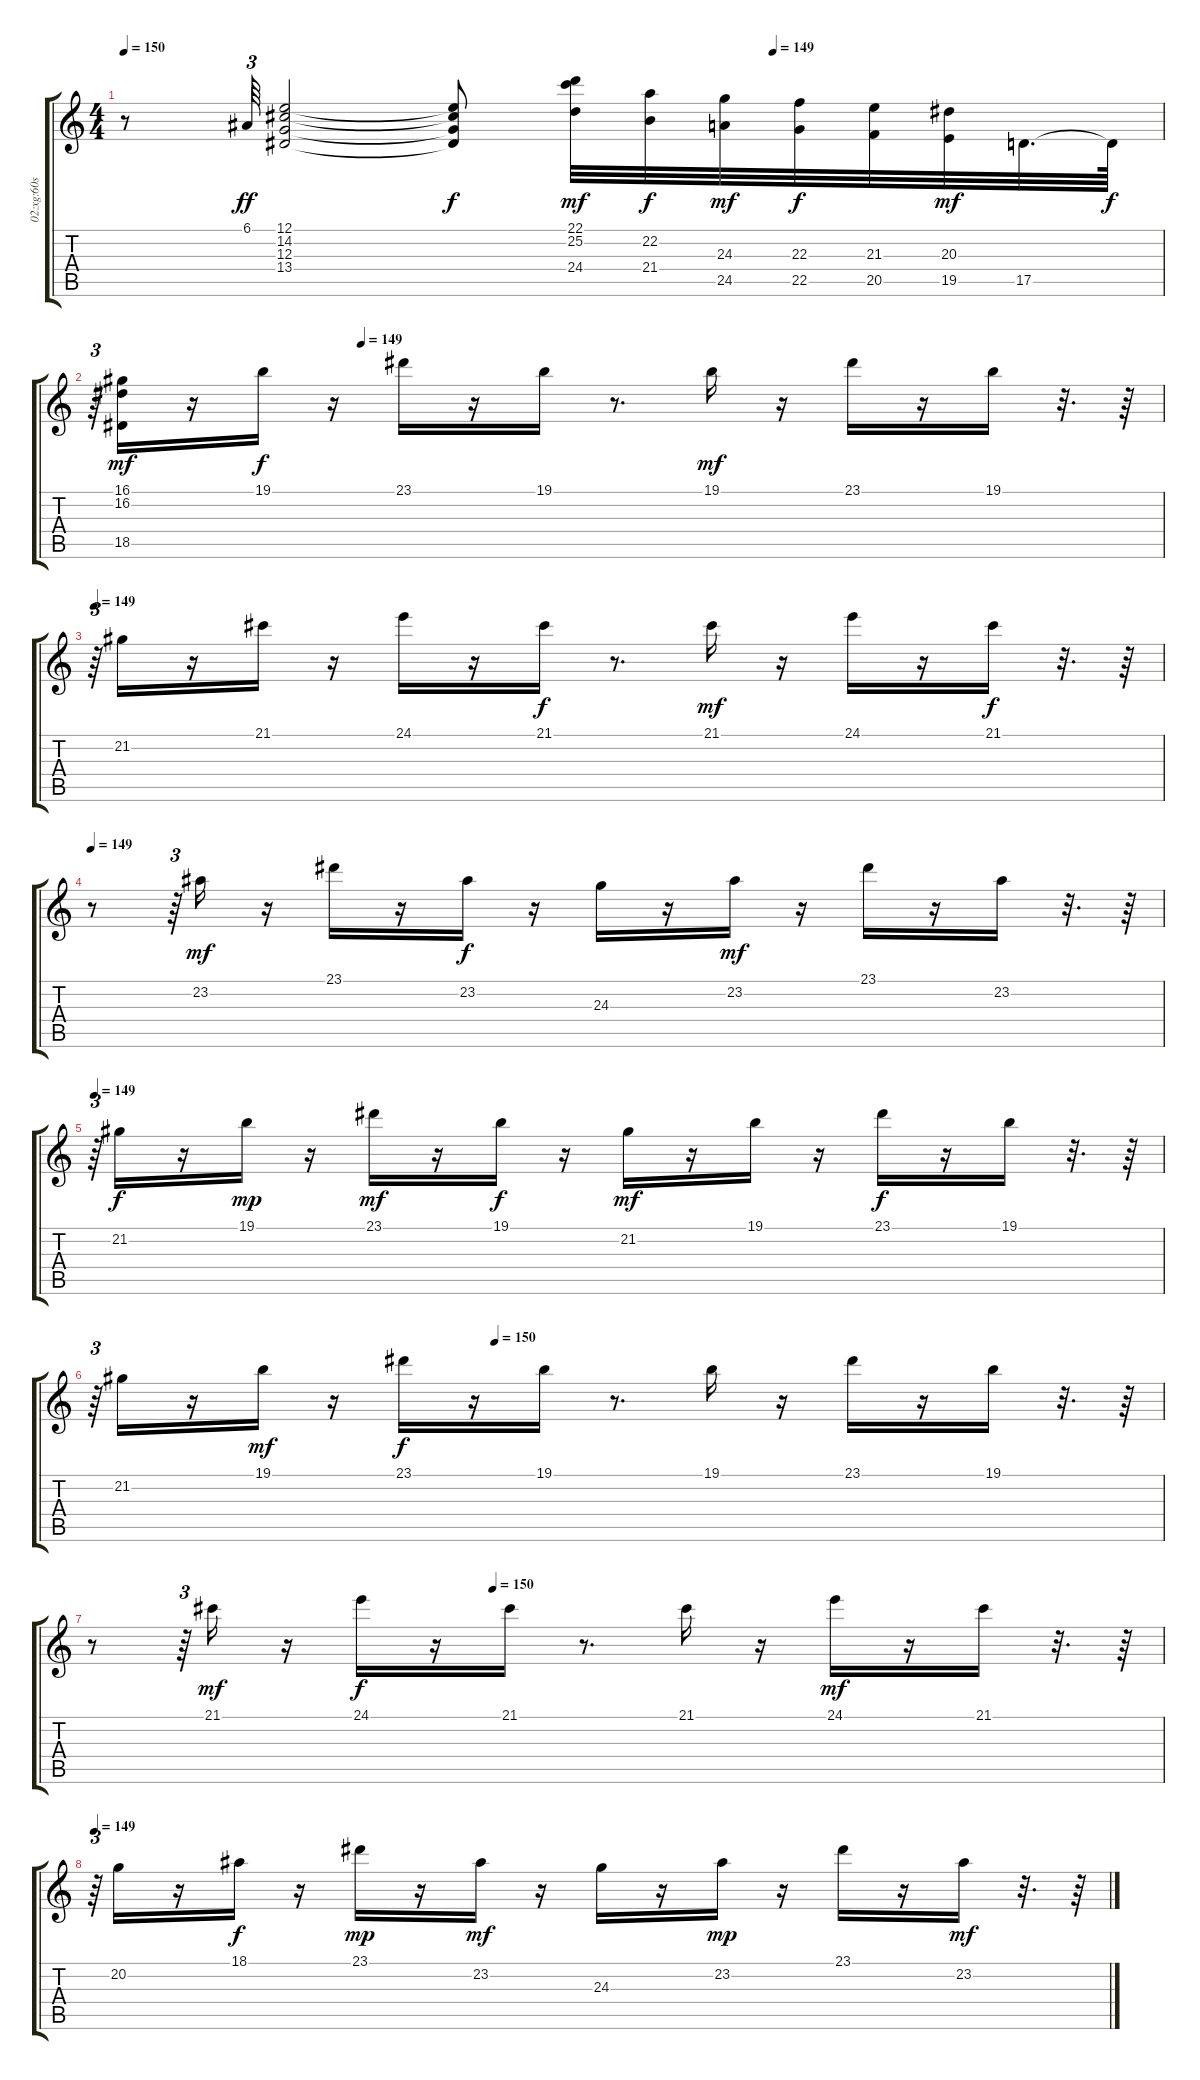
\track ("02:xg:60s Draw Organ3" "02:xg:60s ") {instrument drawbarorgan}
\staff {score tabs}
\tuning (E4 B3 G3 D3 A2 E2) {hide}
\ts (4 4)
\tempo 150
\tempo (149 0.625)
\clef g2
\ks c
r.8{dy mf} 6.1.64{tu (3 2) dy ff} (12.1 14.2 12.3 13.4).2 (12.1{t} 14.2{t} 12.3{t} 13.4{t}).8{dy f} (22.1 25.2 24.4).32{dy mf} (22.2 21.4).32{dy f} (24.3 24.5).32{dy mf} (22.3 22.5).32{dy f} (21.3 20.5).32 (20.3 19.5).32{dy mf} 17.5.32{d} 17.5{t}.64{dy f} |
\tempo (149 0.25)
r.64{tu (3 2)} (16.1 16.2 18.5).16{dy mf} r.16 19.1.16{dy f} r.16 23.1.16 r.16 19.1.16 r.8{d} 19.1.16{dy mf} r.16 23.1.16 r.16 19.1.16 r.32{d} r.64 |
\tempo 149
r.64{tu (3 2)} 21.2.16 r.16 21.1.16 r.16 24.1.16 r.16 21.1.16{dy f} r.8{d} 21.1.16{dy mf} r.16 24.1.16 r.16 21.1.16{dy f} r.32{d} r.64 |
\tempo 149
r.8 r.64{tu (3 2)} 23.2.16{dy mf} r.16 23.1.16 r.16 23.2.16{dy f} r.16 24.3.16 r.16 23.2.16{dy mf} r.16 23.1.16 r.16 23.2.16 r.32{d} r.64 |
\tempo 149
r.64{tu (3 2)} 21.2.16{dy f} r.16 19.1.16{dy mp} r.16 23.1.16{dy mf} r.16 19.1.16{dy f} r.16 21.2.16{dy mf} r.16 19.1.16 r.16 23.1.16{dy f} r.16 19.1.16 r.32{d} r.64 |
\tempo (150 0.375)
r.64{tu (3 2)} 21.2.16 r.16 19.1.16{dy mf} r.16 23.1.16{dy f} r.16 19.1.16 r.8{d} 19.1.16 r.16 23.1.16 r.16 19.1.16 r.32{d} r.64 |
\tempo (150 0.375)
r.8 r.64{tu (3 2)} 21.1.16{dy mf} r.16 24.1.16{dy f} r.16 21.1.16 r.8{d} 21.1.16 r.16 24.1.16{dy mf} r.16 21.1.16 r.32{d} r.64 |
\tempo 149
r.64{tu (3 2)} 20.2.16 r.16 18.1.16{dy f} r.16 23.1.16{dy mp} r.16 23.2.16{dy mf} r.16 24.3.16 r.16 23.2.16{dy mp} r.16 23.1.16 r.16 23.2.16{dy mf} r.32{d} r.64
